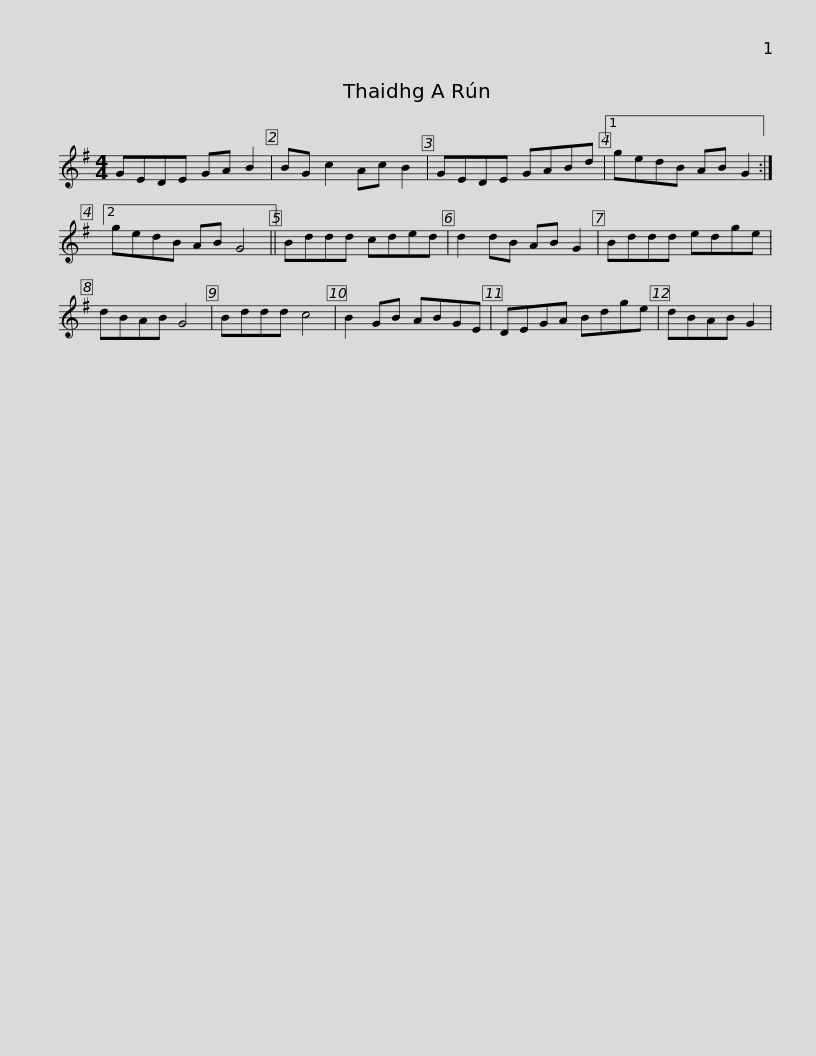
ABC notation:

X:1
L:1/8
M:4/4
I:linebreak $
K:G
V:1 treble
V:1
 GEDE GA B2 | BG c2 Ac B2 | GEDE GABd |1 gedB AB G2 :|2 gedB AB G4 || %5
 Bddd cded |$ d2 dB AB G2 | Bddd edge | dBAB G4 | Bddd c4 | %10
 B2 GB ABGE | DEGA Bdge | dBAB G2 | %13
